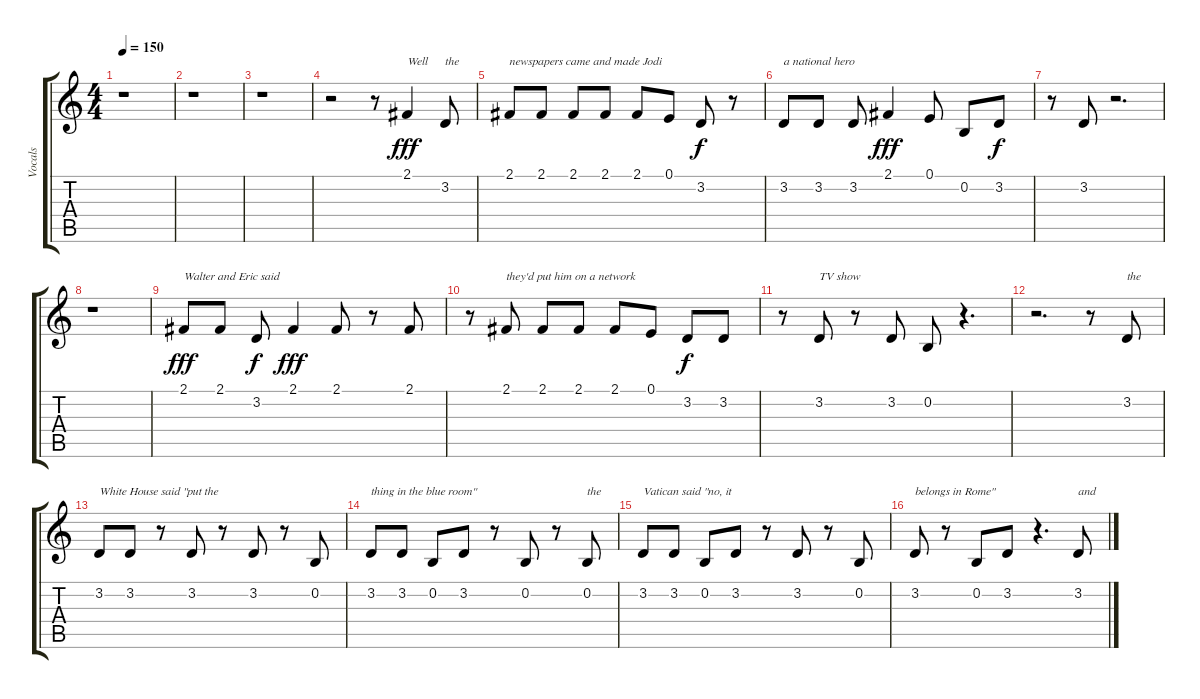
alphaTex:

\track ("Vocals" "Vocals") {instrument tenorsax}
\staff {score tabs}
\tuning (E4 B3 G3 D3 A2 E2) {hide}
\ts (4 4)
\tempo 150
\clef g2
\ks c
r.1{dy fff} |
r.1 |
r.1 |
r.2 r.8 2.1.4{txt "Well"} 3.2.8{txt "the"} |
2.1.8{txt "newspapers came and made Jodi"} 2.1.8 2.1.8 2.1.8 2.1.8 0.1.8 3.2.8{dy f} r.8 |
3.2.8{txt "a national hero"} 3.2.8 3.2.8 2.1.4{dy fff} 0.1.8 0.2.8 3.2.8{dy f} |
r.8 3.2.8 r.2{d} |
r.1 |
2.1.8{txt "Walter and Eric said" dy fff} 2.1.8 3.2.8{dy f} 2.1.4{dy fff} 2.1.8 r.8 2.1.8 |
r.8 2.1.8{txt "they'd put him on a network"} 2.1.8 2.1.8 2.1.8 0.1.8 3.2.8{dy f} 3.2.8 |
r.8 3.2.8{txt "TV show"} r.8 3.2.8 0.2.8 r.4{d} |
r.2{d} r.8 3.2.8{txt "the"} |
3.2.8{txt "White House said \"put the"} 3.2.8 r.8 3.2.8 r.8 3.2.8 r.8 0.2.8 |
3.2.8{txt "thing in the blue room\""} 3.2.8 0.2.8 3.2.8 r.8 0.2.8 r.8 0.2.8{txt "the"} |
3.2.8{txt "Vatican said \"no, it"} 3.2.8 0.2.8 3.2.8 r.8 3.2.8 r.8 0.2.8 |
3.2.8{txt "belongs in Rome\""} r.8 0.2.8 3.2.8 r.4{d} 3.2.8{txt "and"}
